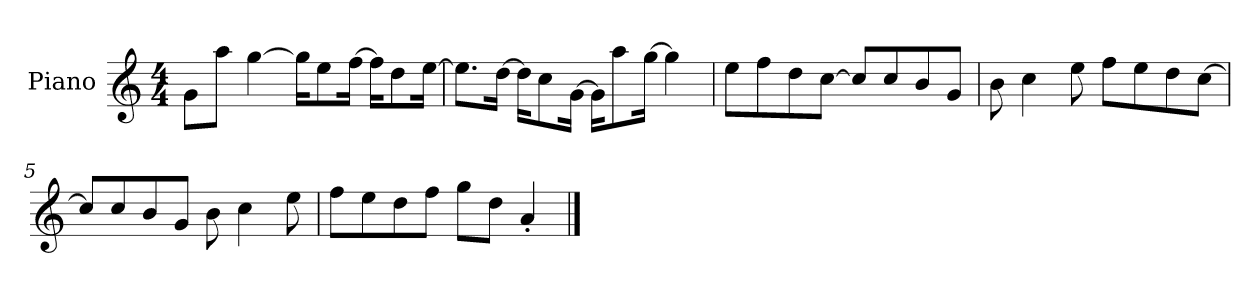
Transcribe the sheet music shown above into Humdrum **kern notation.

**kern
*part1
*staff1
*I"Piano
*I'P-no
*clefG2
*k[]
*M4/4
*MM90
=1
8g\L
8aa\J
[4gg\
16gg\KL]
8ee\
[16ff\Jk
16ff\KL]
8dd\
[16ee\Jk
=2
8.ee\L]
[16dd\Jk
16dd\KL]
8cc\
[16g\Jk
16g\KL]
8aa\
[16gg\Jk
4gg\]
=3
8ee\L
8ff\
8dd\
[8cc\J
8cc/L]
8cc/
8b/
8g/J
=4
8b\
4cc\
8ee\
8ff\L
8ee\
8dd\
[8cc\J
=5
8cc/L]
8cc/
8b/
8g/J
8b\
4cc\
8ee\
!!LO:LB:g=z
=6
8ff\L
8ee\
8dd\
8ff\J
8gg\L
8dd\J
4a'/
==
*-
